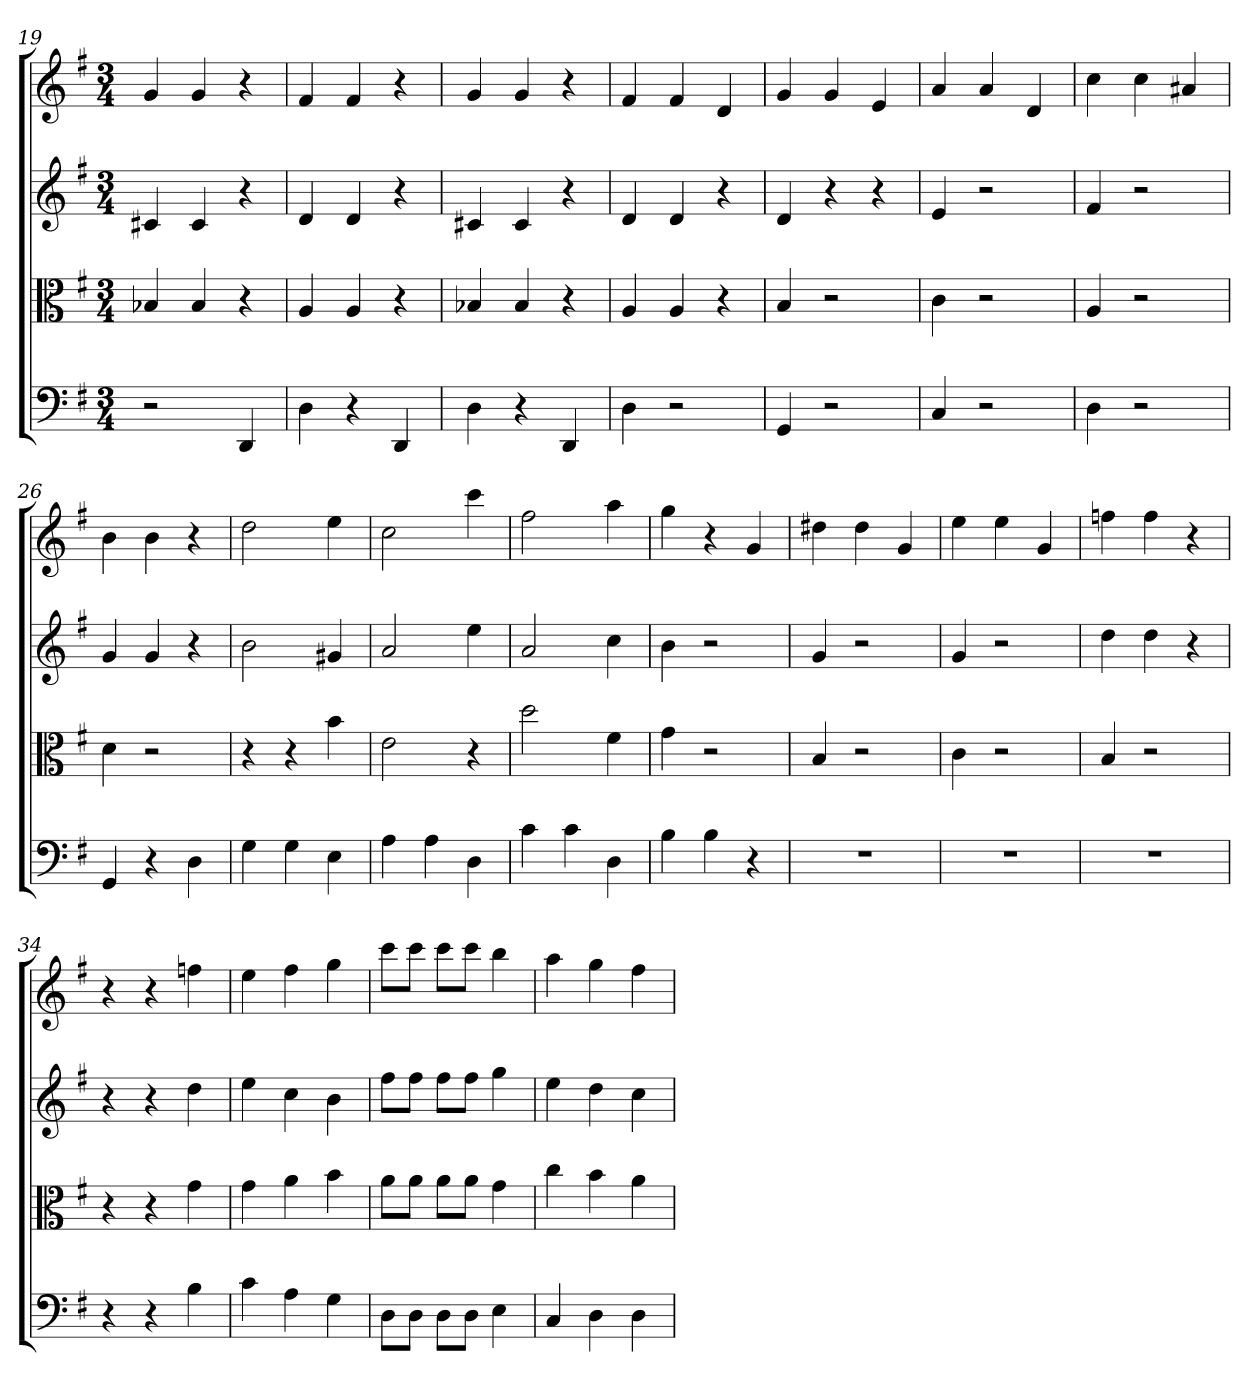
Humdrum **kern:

**kern	**kern	**kern	**kern
*part4	*part3	*part2	*part1
*staff4	*staff3	*staff2	*staff1
*clefF4	*clefC3	*	*
*k[f#]	*k[f#]	*k[f#]	*k[f#]
*G:	*G:	*G:	*G:
*M3/4	*M3/4	*M3/4	*M3/4
=19	=19	=19	=19
2r	4B-X	4c#X	4g
.	4B-	4c#	4g
4DD	4r	4r	4r
=20	=20	=20	=20
4D	4A	4d	4f#
4r	4A	4d	4f#
4DD	4r	4r	4r
=21	=21	=21	=21
4D	4B-X	4c#X	4g
4r	4B-	4c#	4g
4DD	4r	4r	4r
=22	=22	=22	=22
4D	4A	4d	4f#
2r	4A	4d	4f#
.	4r	4r	4d
=23	=23	=23	=23
4GG	4B	4d	4g
2r	2r	4r	4g
.	.	4r	4e
=24	=24	=24	=24
4C	4c	4e	4a
2r	2r	2r	4a
.	.	.	4d
=25	=25	=25	=25
4D	4A	4f#	4cc
2r	2r	2r	4cc
.	.	.	4a#X
=26	=26	=26	=26
4GG	4d	4g	4b
4r	2r	4g	4b
4D	.	4r	4r
=27	=27	=27	=27
4G	4r	2b	2dd
4G	4r	.	.
4E	4b	4g#X	4ee
=28	=28	=28	=28
4A	2e	2a	2cc
4A	.	.	.
4D	4r	4ee	4ccc
=29	=29	=29	=29
4c	2dd	2a	2ff#
4c	.	.	.
4D	4f#	4cc	4aa
=30	=30	=30	=30
4B	4g	4b	4gg
4B	2r	2r	4r
4r	.	.	4g
=31	=31	=31	=31
2.r	4B	4g	4dd#X
.	2r	2r	4dd#
.	.	.	4g
=32	=32	=32	=32
2.r	4c	4g	4ee
.	2r	2r	4ee
.	.	.	4g
=33	=33	=33	=33
2.r	4B	4dd	4ffn
.	2r	4dd	4ff
.	.	4r	4r
=34	=34	=34	=34
4r	4r	4r	4r
4r	4r	4r	4r
4B	4g	4dd	4ffn
=35	=35	=35	=35
4c	4g	4ee	4ee
4A	4a	4cc	4ff#
4G	4b	4b	4gg
=36	=36	=36	=36
8D\L	8a\L	8ff#L	8cccL
8D\J	8a\J	8ff#J	8cccJ
8D\L	8a\L	8ff#L	8cccL
8D\J	8a\J	8ff#J	8cccJ
4E	4g	4gg	4bb
=37	=37	=37	=37
4C	4cc	4ee	4aa
4D	4b	4dd	4gg
4D	4a	4cc	4ff#
=	=	=	=
*-	*-	*-	*-
